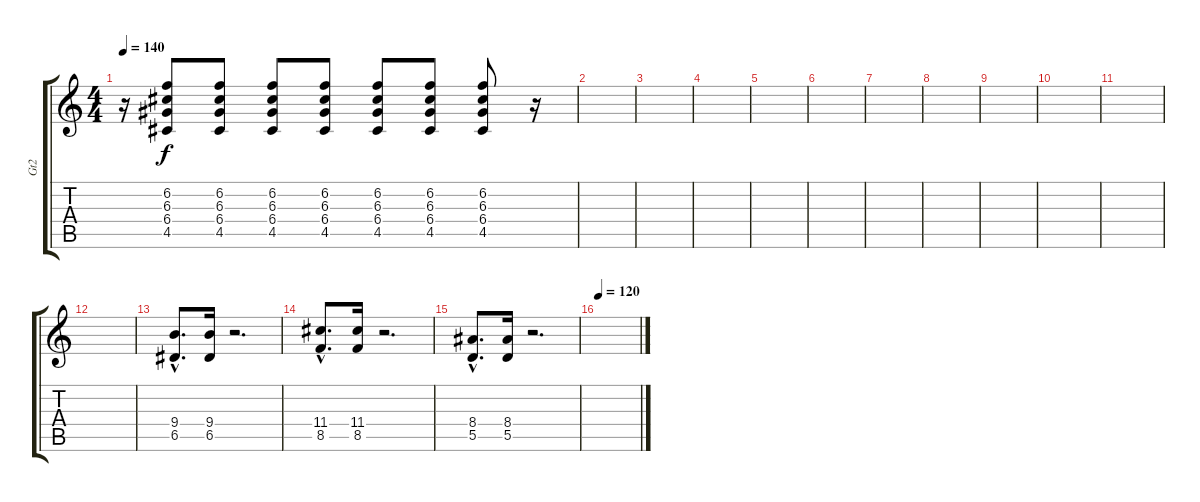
\track ("Gt2" "Gt2") {instrument overdrivenguitar}
\staff {score tabs}
\tuning (E4 B3 G3 D3 A2 E2) {hide}
\ts (4 4)
\tempo 140
\clef g2
\ks c
r.16{dy f} (6.2 6.3 6.4 4.5).8 (6.2 6.3 6.4 4.5).8 (6.2 6.3 6.4 4.5).8 (6.2 6.3 6.4 4.5).8 (6.2 6.3 6.4 4.5).8 (6.2 6.3 6.4 4.5).8 (6.2 6.3 6.4 4.5).8 r.16 |
|
|
|
|
|
|
|
|
|
|
|
(9.4{hac} 6.5{hac}).8{d volume 9} (9.4 6.5).16 r.2{d} |
(11.4{hac} 8.5{hac}).8{d} (11.4 8.5).16 r.2{d} |
(8.4{hac} 5.5{hac}).8{d} (8.4 5.5).16 r.2{d} |
\tempo 120
